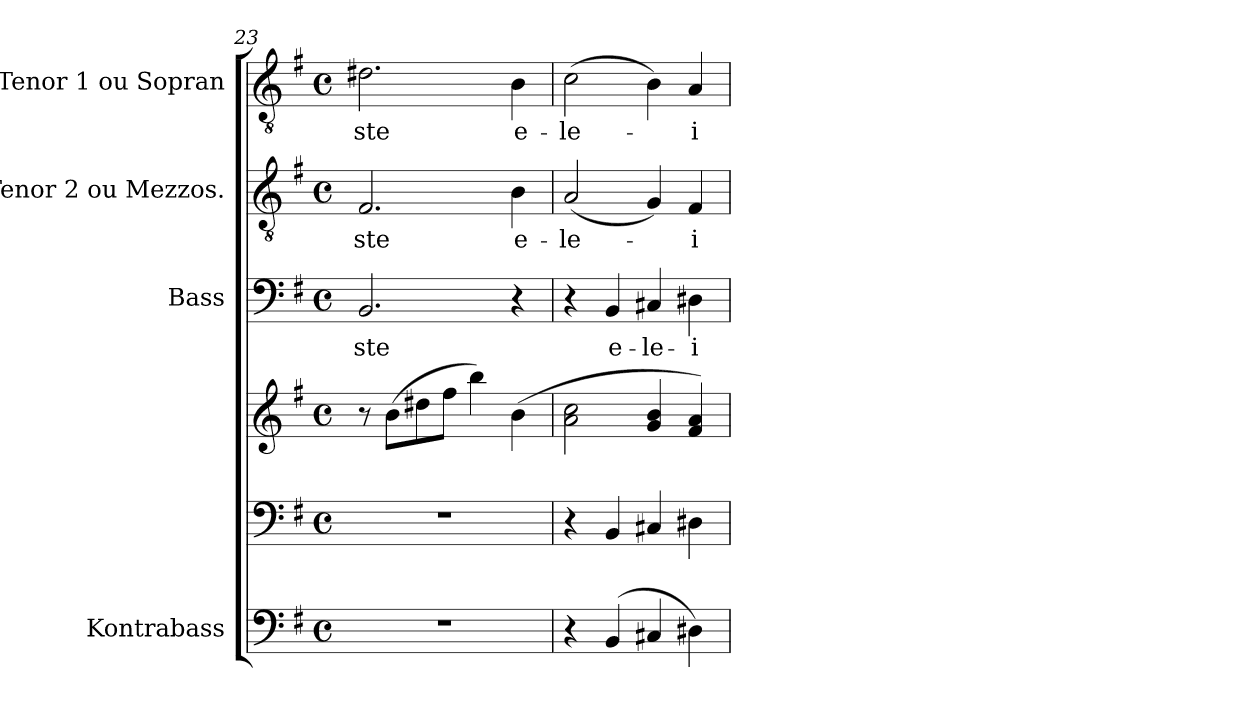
**kern	**kern	**kern	**kern	**text	**kern	**text	**kern	**text
*part5	*part4	*part4	*part3	*part3	*part2	*part2	*part1	*part1
*staff6	*staff5	*staff4	*staff3	*staff3	*staff2	*staff2	*staff1	*staff1
*I"Kontrabass	*	*	*I"Bass	*	*I"Tenor 2 ou Mezzos.	*	*I"Tenor 1 ou Sopran	*
*I'Kb.	*	*	*	*	*	*	*	*
*clefF4	*clefF4	*clefG2	*clefF4	*	*clefGv2	*	*clefGv2	*
*ITrd7c12	*	*	*	*	*	*	*	*
*k[f#]	*k[f#]	*k[f#]	*k[f#]	*	*k[f#]	*	*k[f#]	*
*G:	*G:	*G:	*G:	*	*G:	*	*G:	*
*M4/4	*M4/4	*M4/4	*M4/4	*	*M4/4	*	*M4/4	*
*met(c)	*met(c)	*met(c)	*met(c)	*	*met(c)	*	*met(c)	*
=23	=23	=23	=23	=23	=23	=23	=23	=23
!	!	!	!	!LO:LY:b	!	!LO:LY:b	!	!LO:LY:b
1r	1r	8r	2.BB/	-ste	2.F#/	-ste	2.d#X\	-ste
.	.	(>8b\L	.	.	.	.	.	.
.	.	8dd#X\	.	.	.	.	.	.
.	.	8ff#\J	.	.	.	.	.	.
.	.	4bb\)	.	.	.	.	.	.
!	!	!	!	!	!	!LO:LY:b	!	!LO:LY:b
.	.	(>4b\	4r	.	4B\	e-	4B\	e-
!!LO:PB:g=z
=24	=24	=24	=24	=24	=24	=24	=24	=24
!	!	!	!	!	!	!LO:LY:b	!	!LO:LY:b
4r	4r	2a\ 2cc\	4r	.	(<2A/	-le-	(>2c\	-le-
!	!	!	!	!LO:LY:b	!	!	!	!
(4BBB/	4BB/	.	4BB/	e-	.	.	.	.
!	!	!	!	!LO:LY:b	!	!	!	!
4CC#X/	4C#X/	4g/ 4b/	4C#X/	-le-	4G/)	.	4B\)	.
!	!	!	!	!LO:LY:b	!	!LO:LY:b	!	!LO:LY:b
4DD#X\)	4D#X\	4f#/ 4a/)	4D#X\	-i-	4F#/	-i-	4A/	-i-
=	=	=	=	=	=	=	=	=
*-	*-	*-	*-	*-	*-	*-	*-	*-
